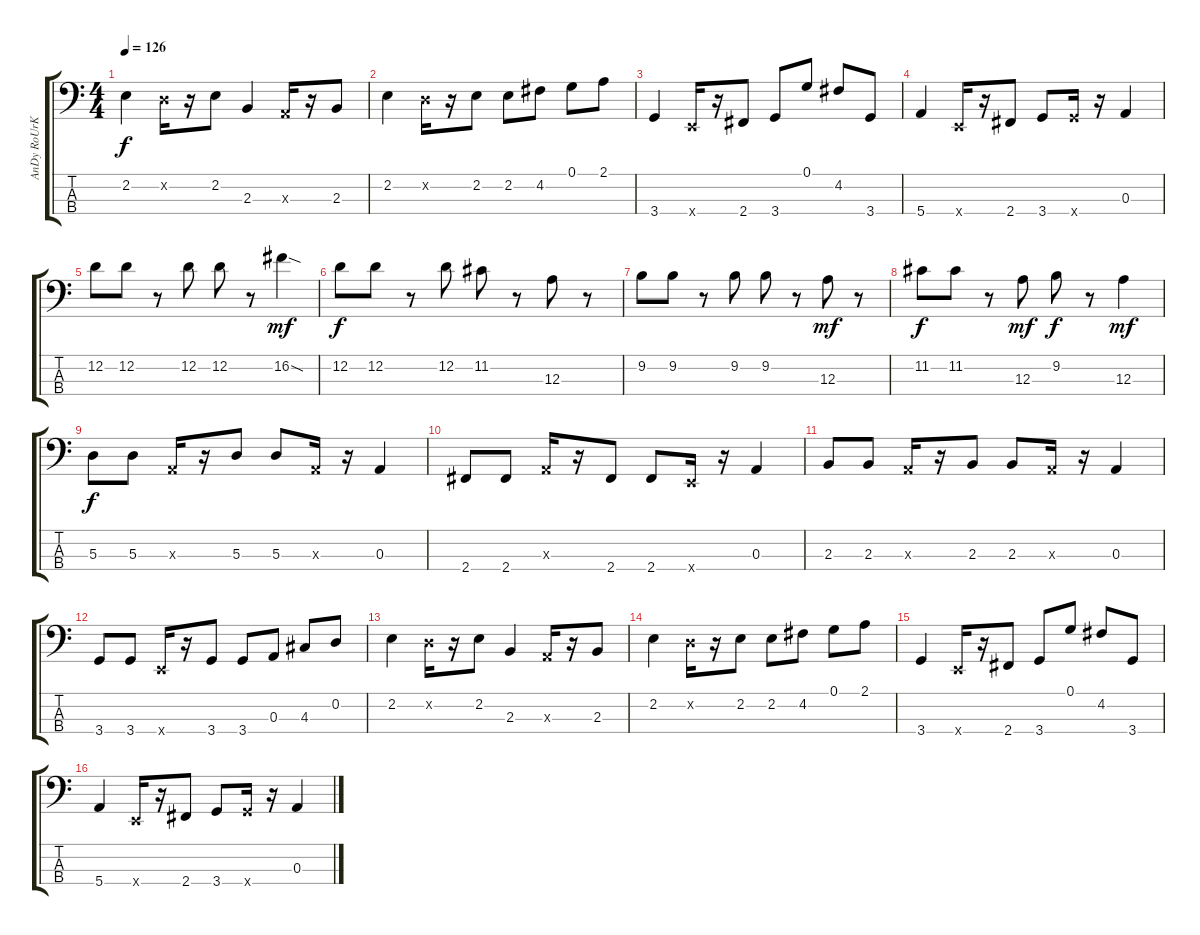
\track ("AnDy RoUrKe" "AnDy RoUrK") {instrument electricbasspick}
\staff {score tabs}
\tuning (G2 D2 A1 E1) {hide}
\ts (4 4)
\tempo 126
\clef f4
\ks c
2.2.4{dy f} 0.2{x}.16 r.16 2.2.8 2.3.4 0.3{x}.16 r.16 2.3.8 |
2.2.4 0.2{x}.16 r.16 2.2.8 2.2.8 4.2.8 0.1.8 2.1.8 |
3.4.4 0.4{x}.16 r.16 2.4.8 3.4.8 0.1.8 4.2.8 3.4.8 |
5.4.4 0.4{x}.16 r.16 2.4.8 3.4.8 3.4{x}.16 r.16 0.3.4 |
12.2.8{volume 10} 12.2.8 r.8 12.2.8 12.2.8 r.8 16.2{sod}.4{dy mf volume 10} |
12.2.8{dy f volume 10} 12.2.8 r.8 12.2.8 11.2.8 r.8 12.3.8 r.8 |
9.2.8 9.2.8 r.8 9.2.8 9.2.8 r.8 12.3.8{dy mf} r.8 |
11.2.8{dy f} 11.2.8 r.8 12.3.8{dy mf} 9.2.8{dy f} r.8 12.3.4{dy mf} |
5.3.8{dy f volume 11} 5.3.8 0.3{x}.16 r.16 5.3.8 5.3.8 0.3{x}.16 r.16 0.3.4 |
2.4.8 2.4.8 0.3{x}.16 r.16 2.4.8 2.4.8 0.4{x}.16 r.16 0.3.4 |
2.3.8 2.3.8 0.3{x}.16 r.16 2.3.8 2.3.8 0.3{x}.16 r.16 0.3.4 |
3.4.8 3.4.8 0.4{x}.16 r.16 3.4.8 3.4.8 0.3.8 4.3.8 0.2.8 |
2.2.4 0.2{x}.16 r.16 2.2.8 2.3.4 0.3{x}.16 r.16 2.3.8 |
2.2.4 0.2{x}.16 r.16 2.2.8 2.2.8 4.2.8 0.1.8 2.1.8 |
3.4.4 0.4{x}.16 r.16 2.4.8 3.4.8 0.1.8 4.2.8 3.4.8 |
5.4.4 0.4{x}.16 r.16 2.4.8 3.4.8 3.4{x}.16 r.16 0.3.4
